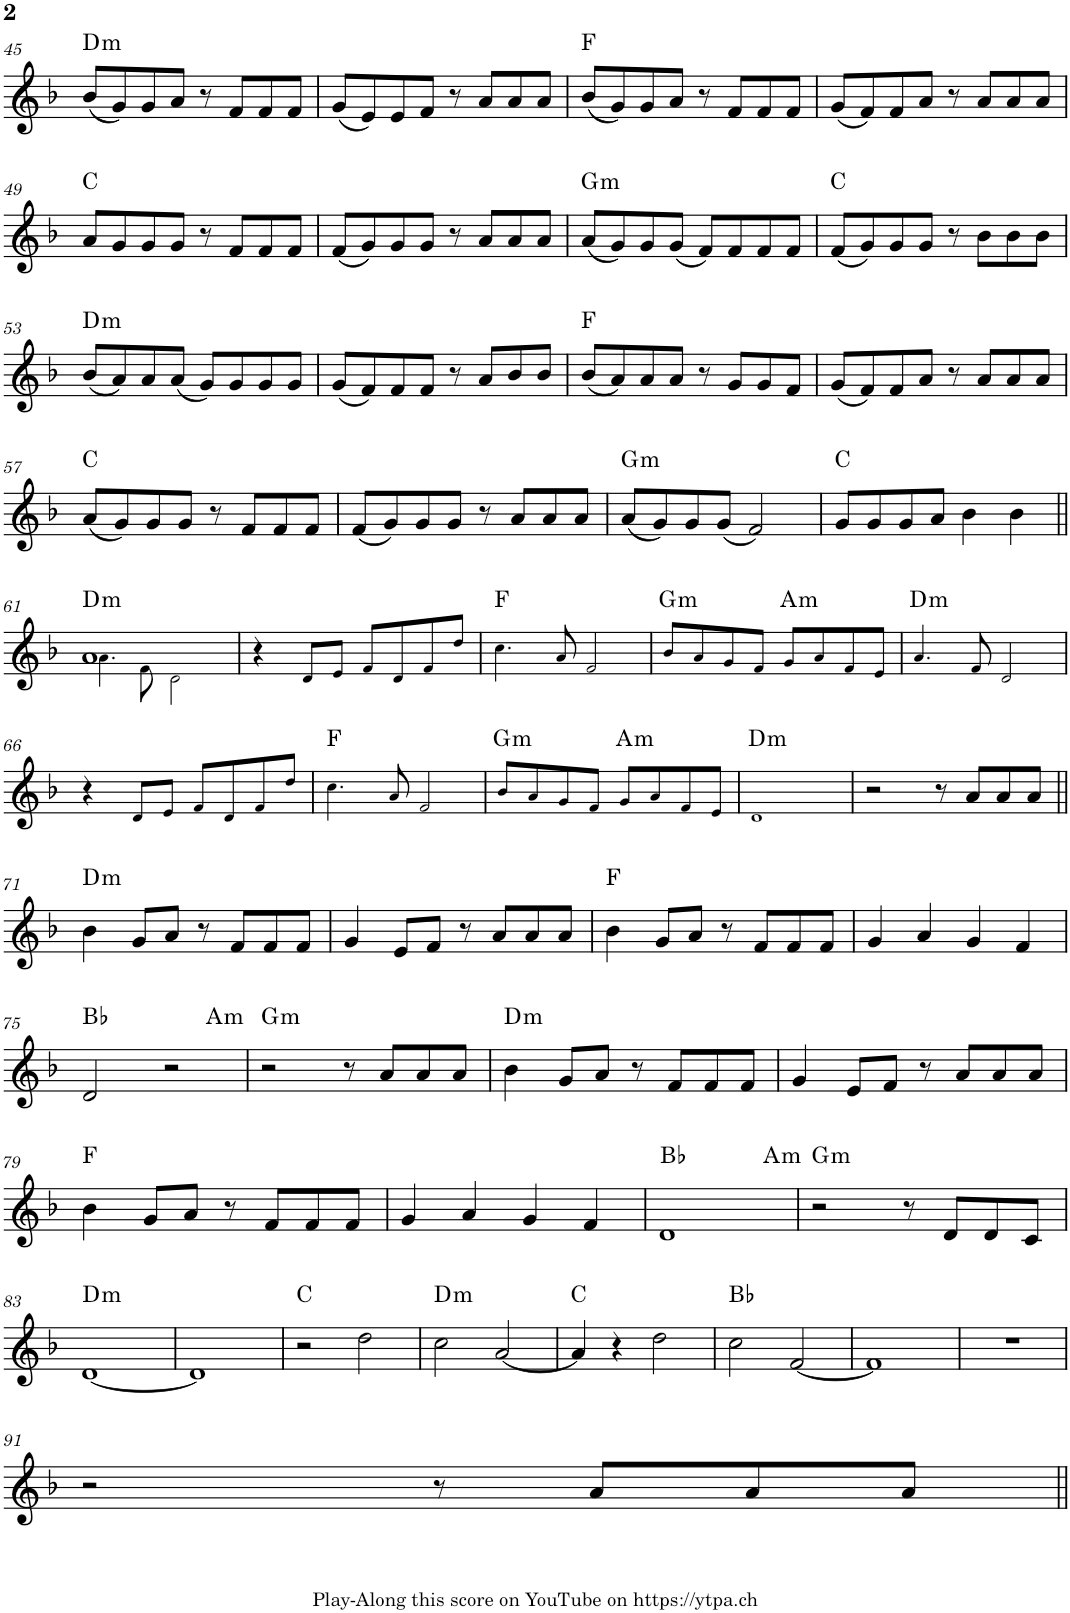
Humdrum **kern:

**kern	**harte
*part1	*part1
*staff1	*
*I"Piano	*
*I'Pno.	*
!!LO:PB:g=z
*clefG2	*
*k[b-]	*
*M4/4	*
=45	=45
!	!LO:H:kt=m
(8b-/L	D:min
8g/)	.
8g/	.
8a/J	.
8r	.
8f/L	.
8f/	.
8f/J	.
=46	=46
(8g/L	.
8e/)	.
8e/	.
8f/J	.
8r	.
8a/L	.
8a/	.
8a/J	.
=47	=47
(8b-/L	F:maj
8g/)	.
8g/	.
8a/J	.
8r	.
8f/L	.
8f/	.
8f/J	.
=48	=48
(8g/L	.
8f/)	.
8f/	.
8a/J	.
8r	.
8a/L	.
8a/	.
8a/J	.
!!LO:LB:g=z
=49	=49
8a/L	C:maj
8g/	.
8g/	.
8g/J	.
8r	.
8f/L	.
8f/	.
8f/J	.
=50	=50
(8f/L	.
8g/)	.
8g/	.
8g/J	.
8r	.
8a/L	.
8a/	.
8a/J	.
=51	=51
!	!LO:H:kt=m
(8a/L	G:min
8g/)	.
8g/	.
(8g/J	.
8f/L)	.
8f/	.
8f/	.
8f/J	.
=52	=52
(8f/L	C:maj
8g/)	.
8g/	.
8g/J	.
8r	.
8b-\L	.
8b-\	.
8b-\J	.
!!LO:LB:g=z
=53	=53
!	!LO:H:kt=m
(8b-/L	D:min
8a/)	.
8a/	.
(8a/J	.
8g/L)	.
8g/	.
8g/	.
8g/J	.
=54	=54
(8g/L	.
8f/)	.
8f/	.
8f/J	.
8r	.
8a/L	.
8b-/	.
8b-/J	.
=55	=55
(8b-/L	F:maj
8a/)	.
8a/	.
8a/J	.
8r	.
8g/L	.
8g/	.
8f/J	.
=56	=56
(8g/L	.
8f/)	.
8f/	.
8a/J	.
8r	.
8a/L	.
8a/	.
8a/J	.
!!LO:LB:g=z
=57	=57
(8a/L	C:maj
8g/)	.
8g/	.
8g/J	.
8r	.
8f/L	.
8f/	.
8f/J	.
=58	=58
(8f/L	.
8g/)	.
8g/	.
8g/J	.
8r	.
8a/L	.
8a/	.
8a/J	.
=59	=59
!	!LO:H:kt=m
(8a/L	G:min
8g/)	.
8g/	.
(8g/J	.
2f/)	.
=60	=60
8g/L	C:maj
8g/	.
8g/	.
8a/J	.
4b-\	.
4b-\	.
!!LO:LB:g=z
=61||	=61||
*^	*
!	!	!LO:H:kt=m
1a	4.a!\	D:min
.	8f!\	.
.	2d!\	.
*v	*v	*
=62	=62
4r	.
8d!/L	.
8e!/J	.
8f!/L	.
8d!/	.
8f!/	.
8dd!/J	.
=63	=63
4.cc!\	F:maj
8a!/	.
2f!/	.
=64	=64
!	!LO:H:kt=m
8b-!/L	G:min
8a!/	.
8g!/	.
8f!/J	.
!	!LO:H:kt=m
8g!/L	A:min
8a!/	.
8f!/	.
8e!/J	.
=65	=65
!	!LO:H:kt=m
4.a!/	D:min
8f!/	.
2d!/	.
!!LO:LB:g=z
=66	=66
4r	.
8d!/L	.
8e!/J	.
8f!/L	.
8d!/	.
8f!/	.
8dd!/J	.
=67	=67
4.cc!\	F:maj
8a!/	.
2f!/	.
=68	=68
!	!LO:H:kt=m
8b-!/L	G:min
8a!/	.
8g!/	.
8f!/J	.
!	!LO:H:kt=m
8g!/L	A:min
8a!/	.
8f!/	.
8e!/J	.
=69	=69
!	!LO:H:kt=m
1d!	D:min
=70	=70
2r	.
8r	.
8a/L	.
8a/	.
8a/J	.
!!LO:LB:g=z
=71||	=71||
!	!LO:H:kt=m
4b-\	D:min
8g/L	.
8a/J	.
8r	.
8f/L	.
8f/	.
8f/J	.
=72	=72
4g/	.
8e/L	.
8f/J	.
8r	.
8a/L	.
8a/	.
8a/J	.
=73	=73
4b-\	F:maj
8g/L	.
8a/J	.
8r	.
8f/L	.
8f/	.
8f/J	.
=74	=74
4g/	.
4a/	.
4g/	.
4f/	.
!!LO:LB:g=z
=75	=75
*^	*
2d/	2.ryy	Bb:maj
2r	.	.
!	!	!LO:H:kt=m
.	4ryy	A:min
=76	=76	=76
!	!	!LO:H:kt=m
*v	*v	*
2r	G:min
8r	.
8a/L	.
8a/	.
8a/J	.
=77	=77
!	!LO:H:kt=m
4b-\	D:min
8g/L	.
8a/J	.
8r	.
8f/L	.
8f/	.
8f/J	.
=78	=78
4g/	.
8e/L	.
8f/J	.
8r	.
8a/L	.
8a/	.
8a/J	.
!!LO:LB:g=z
=79	=79
4b-\	F:maj
8g/L	.
8a/J	.
8r	.
8f/L	.
8f/	.
8f/J	.
=80	=80
4g/	.
4a/	.
4g/	.
4f/	.
=81	=81
*^	*
1d	2.ryy	Bb:maj
!	!	!LO:H:kt=m
.	4ryy	A:min
=82	=82	=82
!	!	!LO:H:kt=m
*v	*v	*
2r	G:min
8r	.
8d/L	.
8d/	.
8c/J	.
!!LO:LB:g=z
=83	=83
!	!LO:H:kt=m
[1d	D:min
=84	=84
1d]	.
=85	=85
2r	C:maj
2dd\	.
=86	=86
!	!LO:H:kt=m
2cc\	D:min
[2a/	.
=87	=87
4a/]	C:maj
4r	.
2dd\	.
=88	=88
2cc\	Bb:maj
[2f/	.
=89	=89
1f]	.
=90	=90
1r	.
!!LO:LB:g=z
=91	=91
2r	.
8r	.
8a/L	.
8a/	.
8a/J	.
=||	=||
*-	*-
